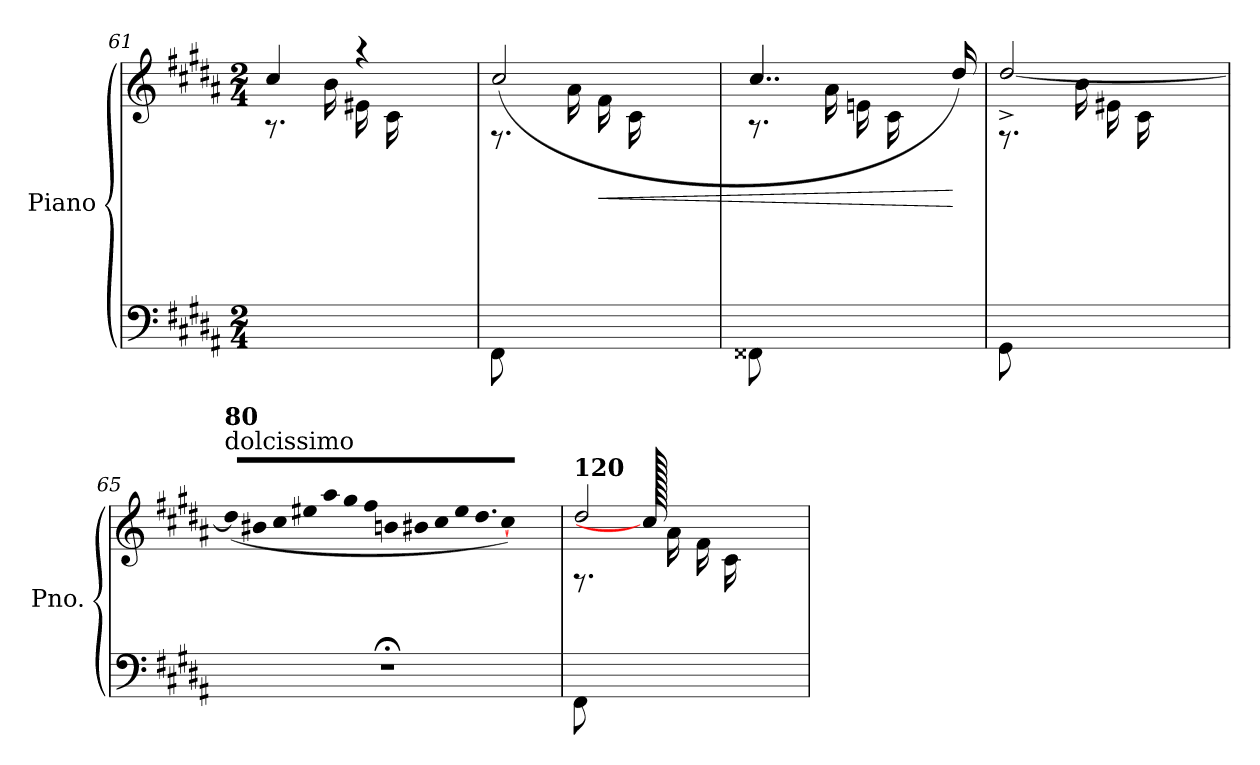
**kern	**kern	**dynam
*part1	*part1	*part1
*staff2	*staff1	*staff1/2
*I"Piano	*	*
*I'Pno.	*	*
*clefF4	*clefG2	*
*k[f#c#g#d#a#]	*k[f#c#g#d#a#]	*
*M2/4	*M2/4	*
=61	=61	=61
*^	*^	*
4.ryy	2ryy	8.rA	4cc#/	.
.	.	16b\LL	.	.
.	.	16e#X\	4raa	.
.	.	16c#\	.	.
16B/	.	8ryy	.	.
16G#/JJ	.	.	.	.
=62	=62	=62	=62	=62
4.ryy	8FF#\	8.rF	(2cc#/	.
.	8ryy	.	.	.
.	.	16a#\LL	.	.
!	!	!	!	!LO:HP:b
.	4ryy	16f#\	.	<
.	.	16c#\	.	.
16A#/	.	8ryy	.	.
16F#/JJ	.	.	.	.
=63	=63	=63	=63	=63
4.ryy	8FF##X\	8.rA	4..cc#/	.
.	8ryy	.	.	.
.	.	16a#\LL	.	.
.	4ryy	16en\	.	.
.	.	16c#\	.	.
16A#/	.	8ryy	.	.
16F##X/JJ	.	.	16dd#/)	[
!!LO:LB:g=z	!!
=64	=64	=64	=64	=64
4.ryy	8GG#\	8.rF	[2dd#^/	.
.	8ryy	.	.	.
.	.	16b\LL	.	.
.	4ryy	16e#X\	.	.
.	.	16c#\	.	.
16B/	.	8ryy	.	.
16G#/JJ	.	.	.	.
*v	*v	*	*	*
*	*v	*v	*
=65	=65	=65
*	*Xtuplet	*
!	!LO:TX:a:t=dolcissimo	!
!	!LO:TX:a:B:t=80	!
!	!LO:N:vis=16	!
2r;<	(960%37dd#/LL]	.
!	!LO:N:vis=16	!
.	960%37b#X/	.
!	!LO:N:vis=16	!
.	960%37cc#/	.
!	!LO:N:vis=16	!
.	960%37ee#X/	.
!	!LO:N:vis=16	!
.	960%37aa#/	.
!	!LO:N:vis=16	!
.	960%37gg#/	.
!	!LO:N:vis=16	!
.	960%37ff#/	.
!	!LO:N:vis=16	!
.	960%37bn/	.
!	!LO:N:vis=16	!
.	960%37b#X/	.
!	!LO:N:vis=16	!
.	960%37cc#/	.
!	!LO:N:vis=16	!
.	960%37ee#/	.
!	!LO:N:vis=16.	!
.	640%37dd#/	.
.	[384%7cc#/JJk)	.
=66	=66	=66
*^	*^	*
!	!	!LO:TX:a:B:t=120	!	!
4.ryy	8FF#\	8.rF	2dd#/	.
.	8ryy	.	.	.
.	.	960cc#/]	.	.
.	.	16a#\LL	.	.
.	4ryy	.	.	.
.	.	16f#\	.	.
.	.	16c#\	.	.
16A#/	.	.	.	.
.	.	960%119ryy	.	.
16F#/JJ	.	.	.	.
*v	*v	*	*	*
*	*v	*v	*
=	=	=
*-	*-	*-
